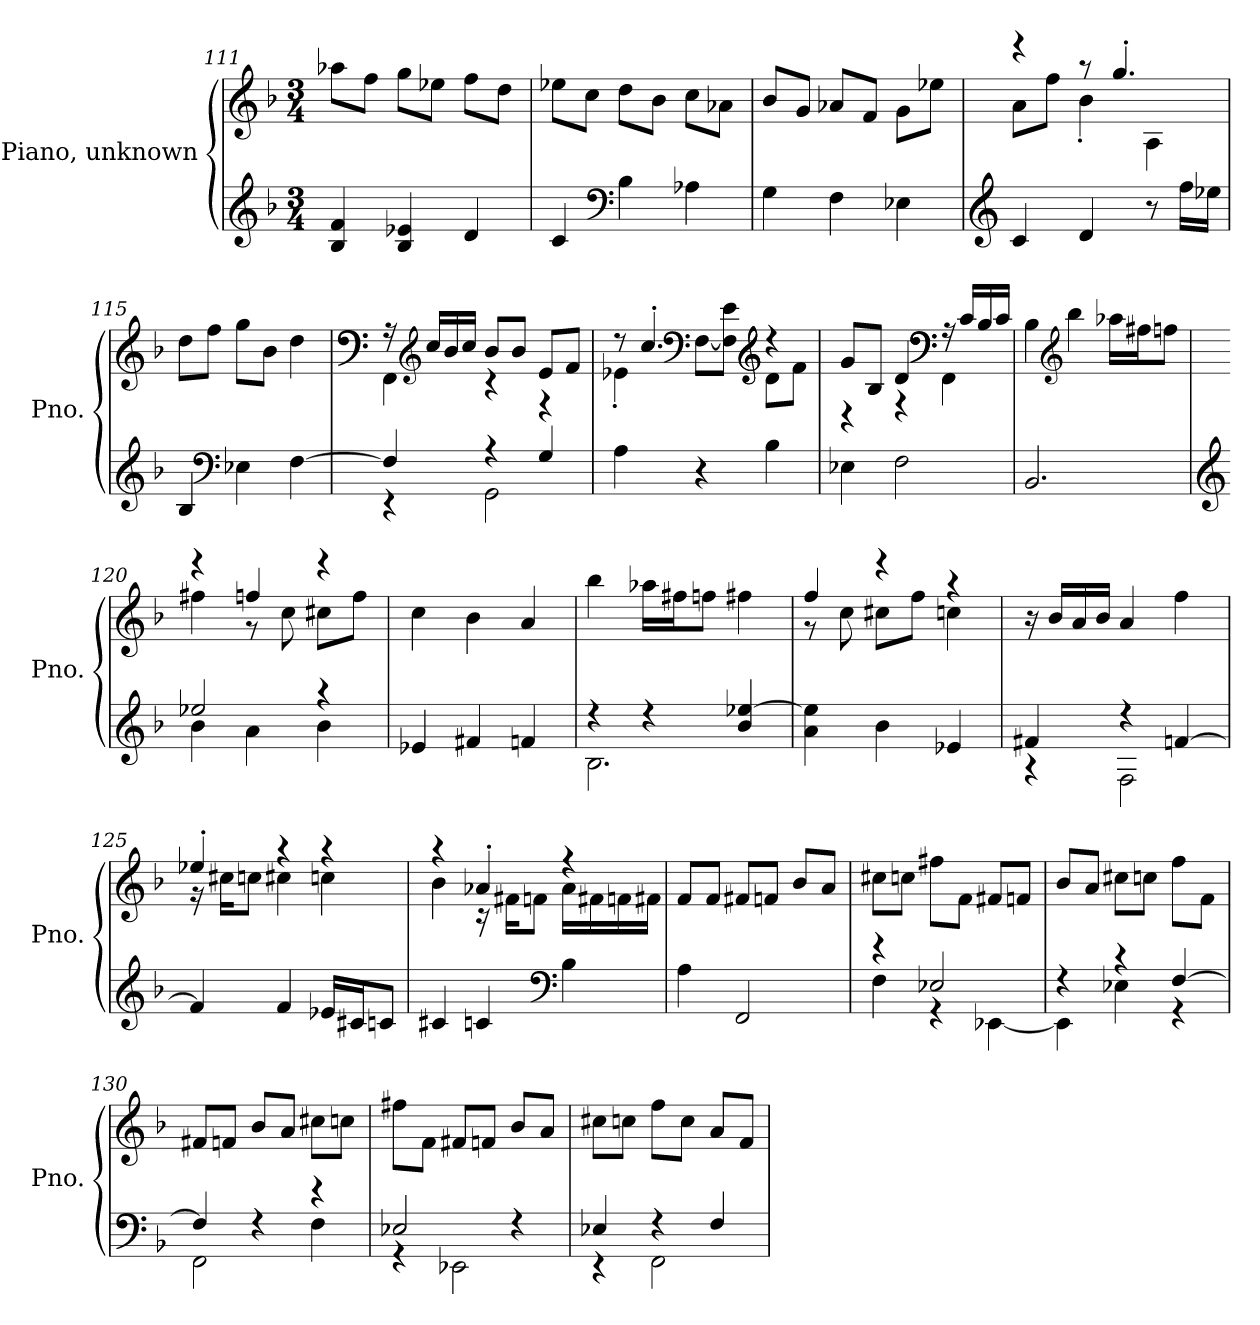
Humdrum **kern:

**kern	**kern
*part1	*part1
*staff2	*staff1
*I"Piano, unknown	*
*I'Pno.	*
*clefG2	*clefG2
*k[b-]	*k[b-]
*M3/4	*M3/4
=111	=111
4B-/ 4f/	8aa-X\L
.	8ff\J
4B-/ 4e-X/	8gg\L
.	8ee-X\J
4d/	8ff\L
.	8dd\J
=112	=112
4c/	8ee-X\L
.	8cc\J
*clefF4	*
4B-\	8dd\L
.	8b-\J
4A-X\	8cc\L
.	8a-X\J
=113	=113
4G\	8b-/L
.	8g/J
4F\	8a-X/L
.	8f/J
4E-X\	8g\L
.	8ee-X\J
=114	=114
*clefG2	*
*	*^
4c/	4r	8a\L
.	.	8ff\J
4d/	8r	4b-'\
.	4.gg'/	.
8r	.	4A\
16ff\LL	.	.
16ee-X\JJ	.	.
*	*v	*v
!!LO:PB:g=z
=115	=115
4B-/	8dd\L
.	8ff\J
*clefF4	*
4E-X\	8gg\L
.	8b-\J
[4F\	4dd\
=116	=116
*	*clefF4
*^	*^
4F/]	4r	16r	4FF\
*	*	*clefG2	*
.	.	16cc/LL	.
.	.	16b-/	.
.	.	16cc/JJ	.
4r	2GG\	8b-/L	4r
.	.	8b-/J	.
4G/	.	8e/L	4r
.	.	8f/J	.
*v	*v	*	*
=117	=117	=117
4A\	8r	4e-X'\
.	4.cc'/	.
*	*clefF4	*
4r	.	[8F\L
.	.	8F\] 8e-\J
*	*clefG2	*
4B-\	4r	8d\L
.	.	8f\J
=118	=118	=118
4E-X\	8g/L	4r
.	8B-/J	.
2F\	4d/	4r
*	*clefF4	*
.	16r	4FF\
.	16c/LL	.
.	16B-/	.
.	16c/JJ	.
*	*v	*v
!!LO:LB:g=z
=119	=119
2.BB-/	4B-\
*	*clefG2
.	4bb-\
.	16aa-X\LL
.	16ff#X\J
.	8ffn\J
=120	=120
*clefG2	*
*^	*^
2ee-X/	4b-\	4r	4ff#X\
.	4a\	4ffn/	8r
.	.	.	8cc\
4r	4b-\	4r	8cc#X\L
.	.	.	8ff\J
*v	*v	*	*
*	*v	*v
=121	=121
4e-X/	4cc\
4f#X/	4b-\
4fn/	4a/
=122	=122
*^	*
4r	2.B-\	4bb-\
4r	.	16aa-X\LL
.	.	16ff#X\J
.	.	8ffn\J
4b-/ [4ee-X/	.	4ff#X\
*v	*v	*
=123	=123
*	*^
4a\ 4ee-\]	4ff/	8r
.	.	8cc\
4b-\	4r	8cc#X\L
.	.	8ff\J
4e-X/	4r	4ccn\
*	*v	*v
!!LO:LB:g=z
=124	=124
*^	*
4f#X/	4r	16r
.	.	16b-/LL
.	.	16a/
.	.	16b-/JJ
4r	2F\	4a/
[4fn/	.	4ff\
*v	*v	*
=125	=125
*	*^
4f/]	4ee-X'/	16r
.	.	16cc#X\KL
.	.	8ccn\J
4f/	4r	4cc#X\
16e-X/LL	4r	4ccn\
16c#X/J	.	.
8cn/J	.	.
=126	=126	=126
4c#X/	4r	4b-\
4cn/	4a-X'/	16r
.	.	16f#X\KL
.	.	8fn\J
*clefF4	*	*
4B-\	4r	16a-\LL
.	.	16f#X\
.	.	16fn\
.	.	16f#X\JJ
*	*v	*v
=127	=127
4A\	8f/L
.	8f/J
2FF/	8f#X/L
.	8fn/J
.	8b-/L
.	8a/J
!!LO:LB:g=z
=128	=128
*^	*
4r	4F\	8cc#X\L
.	.	8ccn\J
2E-X/	4r	8ff#X\L
.	.	8f\J
.	[4EE-X\	8f#X/L
.	.	8fn/J
=129	=129	=129
4r	4EE-\]	8b-/L
.	.	8a/J
4r	4E-X\	8cc#X\L
.	.	8ccn\J
[4F/	4r	8ff\L
.	.	8f\J
=130	=130	=130
4F/]	2FF\	8f#X/L
.	.	8fn/J
4r	.	8b-/L
.	.	8a/J
4r	4F\	8cc#X\L
.	.	8ccn\J
=131	=131	=131
2E-X/	4r	8ff#X\L
.	.	8f\J
.	2EE-X\	8f#X/L
.	.	8fn/J
4r	.	8b-/L
.	.	8a/J
=132	=132	=132
4E-X/	4r	8cc#X\L
.	.	8ccn\J
4r	2FF\	8ff\L
.	.	8cc\J
4F/	.	8a/L
.	.	8f/J
*v	*v	*
=	=
*-	*-
